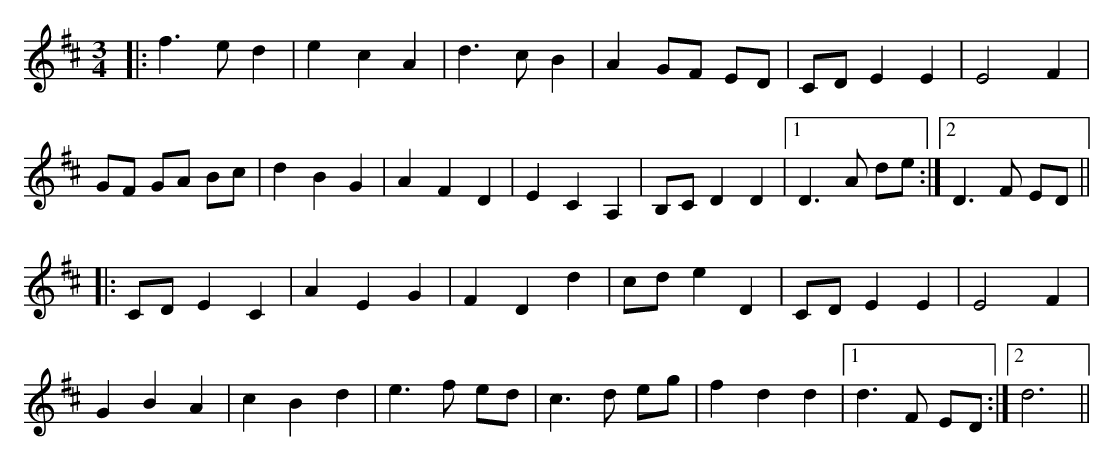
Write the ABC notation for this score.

X:1
M:3/4
K:D
|:f3e d2|e2 c2 A2|d3c B2|A2 GF ED|CD E2 E2|E4 F2|
GF GA Bc|d2 B2 G2|A2 F2 D2|E2 C2 A,2|B,C D2 D2|1 D3A de:|2 D3F ED||
|:CD E2 C2|A2 E2 G2|F2 D2 d2|cd e2 D2|CD E2 E2|E4 F2|
G2 B2 A2|c2 B2 d2|e3f ed|c3d eg|f2 d2 d2|1 d3F ED:|2 d6||
